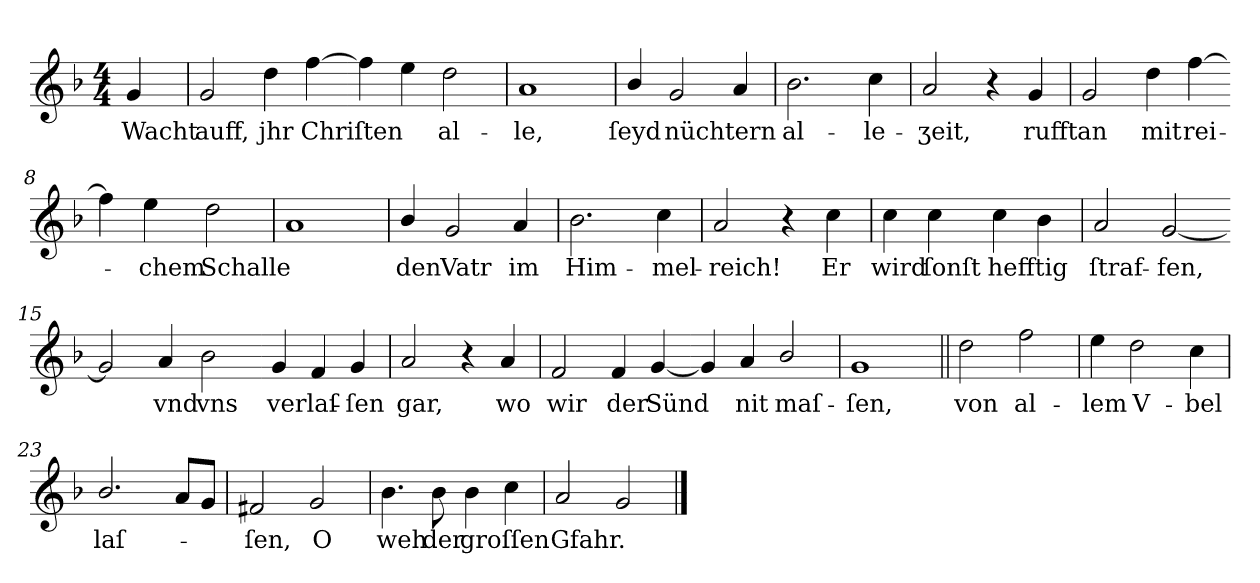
**kern	**text
*part1	*part1
*staff1	*staff1
*k[b-]	*
*M4/4	*
=	=
4g	Wacht
=1	=1
2g	auff,
4dd	jhr
[4ff	Chriſten
=2-	=2-
4ff]	.
4ee	.
2dd	al-
=3	=3
1a	-le,
=4	=4
4b-/	ſeyd
2g	nüchtern
4a	.
=5	=5
2.b-	al-
4cc	-le-
=6	=6
2a	-ʒeit,
4r	.
4g	rufft
=7	=7
2g	an
4dd	mit
[4ff	rei-
=8-	=8-
4ff]	.
4ee	-chem
2dd	Schalle
=9	=9
1a	.
=10	=10
4b-/	den
2g	Vatr
4a	im
=11	=11
2.b-	Him-
4cc	-mel-
=12	=12
2a	-reich!
4r	.
4cc	Er
=13	=13
4cc	wird
4cc	ſonſt
4cc	hefftig
4b-	.
=14	=14
2a	ſtraf-
[2g	-fen,
=15-	=15-
2g]	.
4a	vnd
2b-	vns
=16-	=16-
4g	verlaſ-
4f	.
4g	-ſen
=17	=17
2a	gar,
4r	.
4a	wo
=18	=18
2f	wir
4f	der
[4g	Sünd
=19-	=19-
4g]	.
4a	nit
2b-/	maſ-
=20	=20
1g	-ſen,
=21||	=21||
2dd	von
2ff	al-
=22	=22
4ee	-lem
2dd	V-
4cc	-bel
=23	=23
2.b-/	laſ-
8aL	.
8gJ	.
=24	=24
2f#X	-ſen,
2g	O
=25	=25
4.b-	weh
8b-	der
4b-	groſſen
4cc	.
=26	=26
2a/	Gfahr.
2g/	.
==	==
*-	*-
